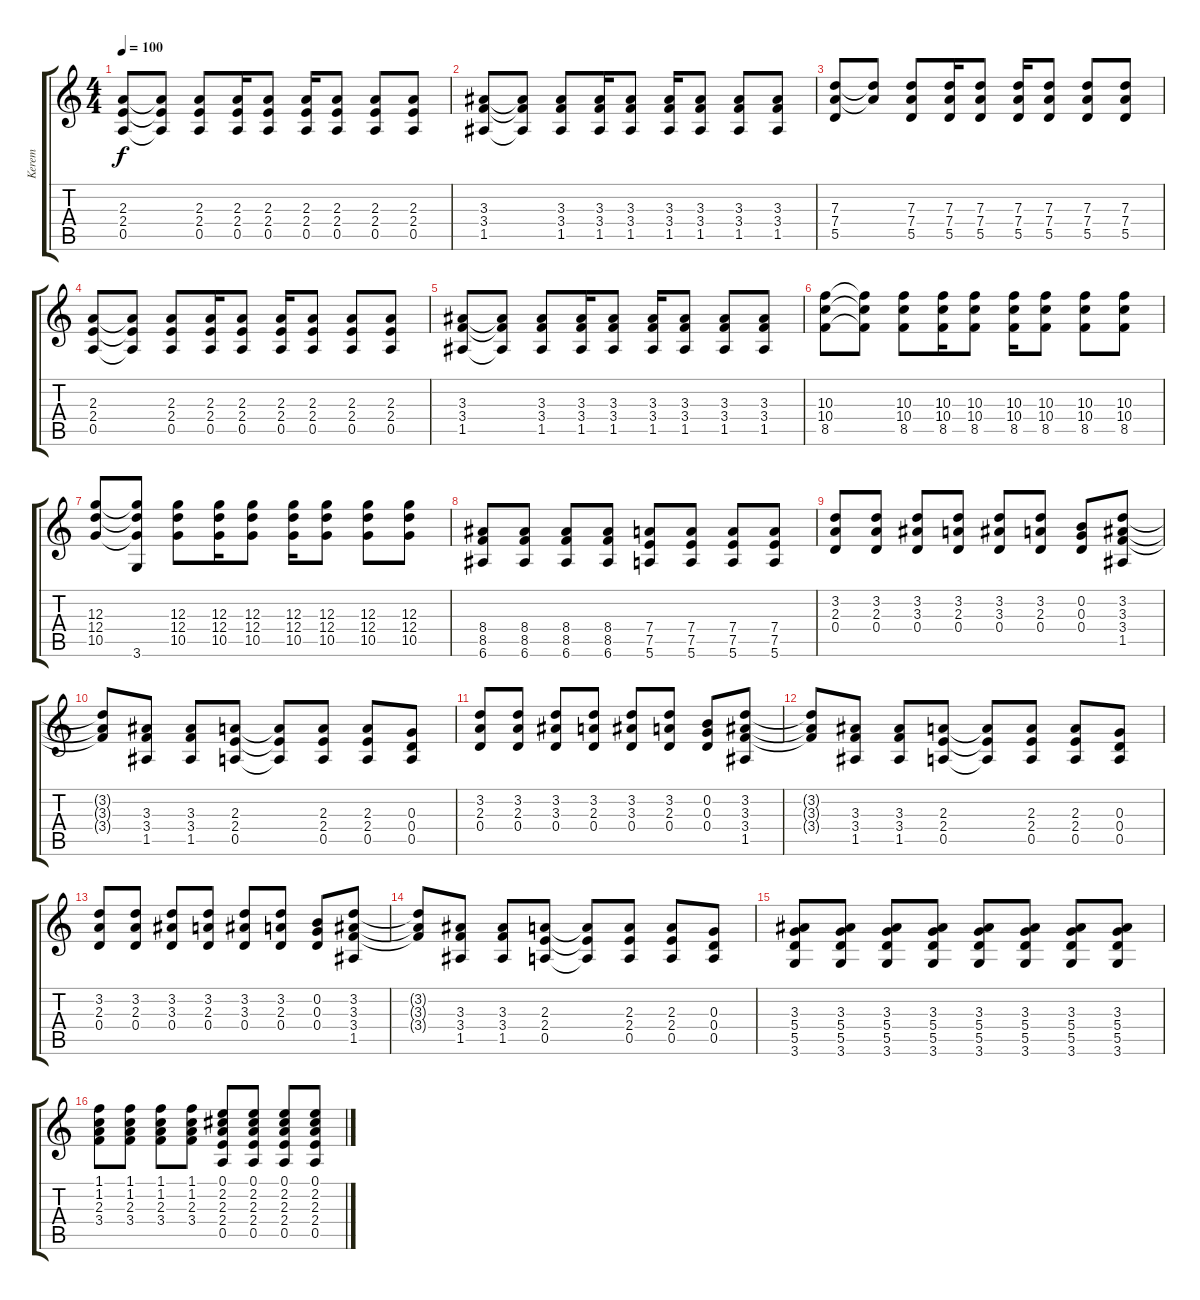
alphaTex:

\track ("Kerem" "Kerem") {instrument electricguitarjazz}
\staff {score tabs}
\tuning (E4 B3 G3 D3 A2 E2) {hide}
\ts (4 4)
\tempo 100
\clef g2
\ks c
(2.3 2.4 0.5).8{dy f} (2.3{t} 2.4{t} 0.5{t}).8 (2.3 2.4 0.5).8 (2.3 2.4 0.5).16 (2.3 2.4 0.5).8 (2.3 2.4 0.5).16 (2.3 2.4 0.5).8 (2.3 2.4 0.5).8 (2.3 2.4 0.5).8 |
(3.3 3.4 1.5).8 (3.3{t} 3.4{t} 1.5{t}).8 (3.3 3.4 1.5).8 (3.3 3.4 1.5).16 (3.3 3.4 1.5).8 (3.3 3.4 1.5).16 (3.3 3.4 1.5).8 (3.3 3.4 1.5).8 (3.3 3.4 1.5).8 |
(7.3 7.4 5.5).8 (7.3{t} 7.4{t}).8 (7.3 7.4 5.5).8 (7.3 7.4 5.5).16 (7.3 7.4 5.5).8 (7.3 7.4 5.5).16 (7.3 7.4 5.5).8 (7.3 7.4 5.5).8 (7.3 7.4 5.5).8 |
(2.3 2.4 0.5).8 (2.3{t} 2.4{t} 0.5{t}).8 (2.3 2.4 0.5).8 (2.3 2.4 0.5).16 (2.3 2.4 0.5).8 (2.3 2.4 0.5).16 (2.3 2.4 0.5).8 (2.3 2.4 0.5).8 (2.3 2.4 0.5).8 |
(3.3 3.4 1.5).8 (3.3{t} 3.4{t} 1.5{t}).8 (3.3 3.4 1.5).8 (3.3 3.4 1.5).16 (3.3 3.4 1.5).8 (3.3 3.4 1.5).16 (3.3 3.4 1.5).8 (3.3 3.4 1.5).8 (3.3 3.4 1.5).8 |
(10.3 10.4 8.5).8 (10.3{t} 10.4{t} 8.5{t}).8 (10.3 10.4 8.5).8 (10.3 10.4 8.5).16 (10.3 10.4 8.5).8 (10.3 10.4 8.5).16 (10.3 10.4 8.5).8 (10.3 10.4 8.5).8 (10.3 10.4 8.5).8 |
(12.3 12.4 10.5).8 (12.3{t} 12.4{t} 10.5{t} 3.6).8 (12.3 12.4 10.5).8 (12.3 12.4 10.5).16 (12.3 12.4 10.5).8 (12.3 12.4 10.5).16 (12.3 12.4 10.5).8 (12.3 12.4 10.5).8 (12.3 12.4 10.5).8 |
(8.4 8.5 6.6).8 (8.4 8.5 6.6).8 (8.4 8.5 6.6).8 (8.4 8.5 6.6).8 (7.4 7.5 5.6).8 (7.4 7.5 5.6).8 (7.4 7.5 5.6).8 (7.4 7.5 5.6).8 |
(3.2 2.3 0.4).8 (3.2 2.3 0.4).8 (3.2 3.3 0.4).8 (3.2 2.3 0.4).8 (3.2 3.3 0.4).8 (3.2 2.3 0.4).8 (0.2 0.3 0.4).8 (3.2 3.3 3.4 1.5).8 |
(3.2{t} 3.3{t} 3.4{t}).8 (3.3 3.4 1.5).8 (3.3 3.4 1.5).8 (2.3 2.4 0.5).8 (2.3{t} 2.4{t} 0.5{t}).8 (2.3 2.4 0.5).8 (2.3 2.4 0.5).8 (0.3 0.4 0.5).8 |
(3.2 2.3 0.4).8 (3.2 2.3 0.4).8 (3.2 3.3 0.4).8 (3.2 2.3 0.4).8 (3.2 3.3 0.4).8 (3.2 2.3 0.4).8 (0.2 0.3 0.4).8 (3.2 3.3 3.4 1.5).8 |
(3.2{t} 3.3{t} 3.4{t}).8 (3.3 3.4 1.5).8 (3.3 3.4 1.5).8 (2.3 2.4 0.5).8 (2.3{t} 2.4{t} 0.5{t}).8 (2.3 2.4 0.5).8 (2.3 2.4 0.5).8 (0.3 0.4 0.5).8 |
(3.2 2.3 0.4).8 (3.2 2.3 0.4).8 (3.2 3.3 0.4).8 (3.2 2.3 0.4).8 (3.2 3.3 0.4).8 (3.2 2.3 0.4).8 (0.2 0.3 0.4).8 (3.2 3.3 3.4 1.5).8 |
(3.2{t} 3.3{t} 3.4{t}).8 (3.3 3.4 1.5).8 (3.3 3.4 1.5).8 (2.3 2.4 0.5).8 (2.3{t} 2.4{t} 0.5{t}).8 (2.3 2.4 0.5).8 (2.3 2.4 0.5).8 (0.3 0.4 0.5).8 |
(3.3 5.4 5.5 3.6).8 (3.3 5.4 5.5 3.6).8 (3.3 5.4 5.5 3.6).8 (3.3 5.4 5.5 3.6).8 (3.3 5.4 5.5 3.6).8 (3.3 5.4 5.5 3.6).8 (3.3 5.4 5.5 3.6).8 (3.3 5.4 5.5 3.6).8 |
(1.1 1.2 2.3 3.4).8 (1.1 1.2 2.3 3.4).8 (1.1 1.2 2.3 3.4).8 (1.1 1.2 2.3 3.4).8 (0.1 2.2 2.3 2.4 0.5).8 (0.1 2.2 2.3 2.4 0.5).8 (0.1 2.2 2.3 2.4 0.5).8 (0.1 2.2 2.3 2.4 0.5).8
